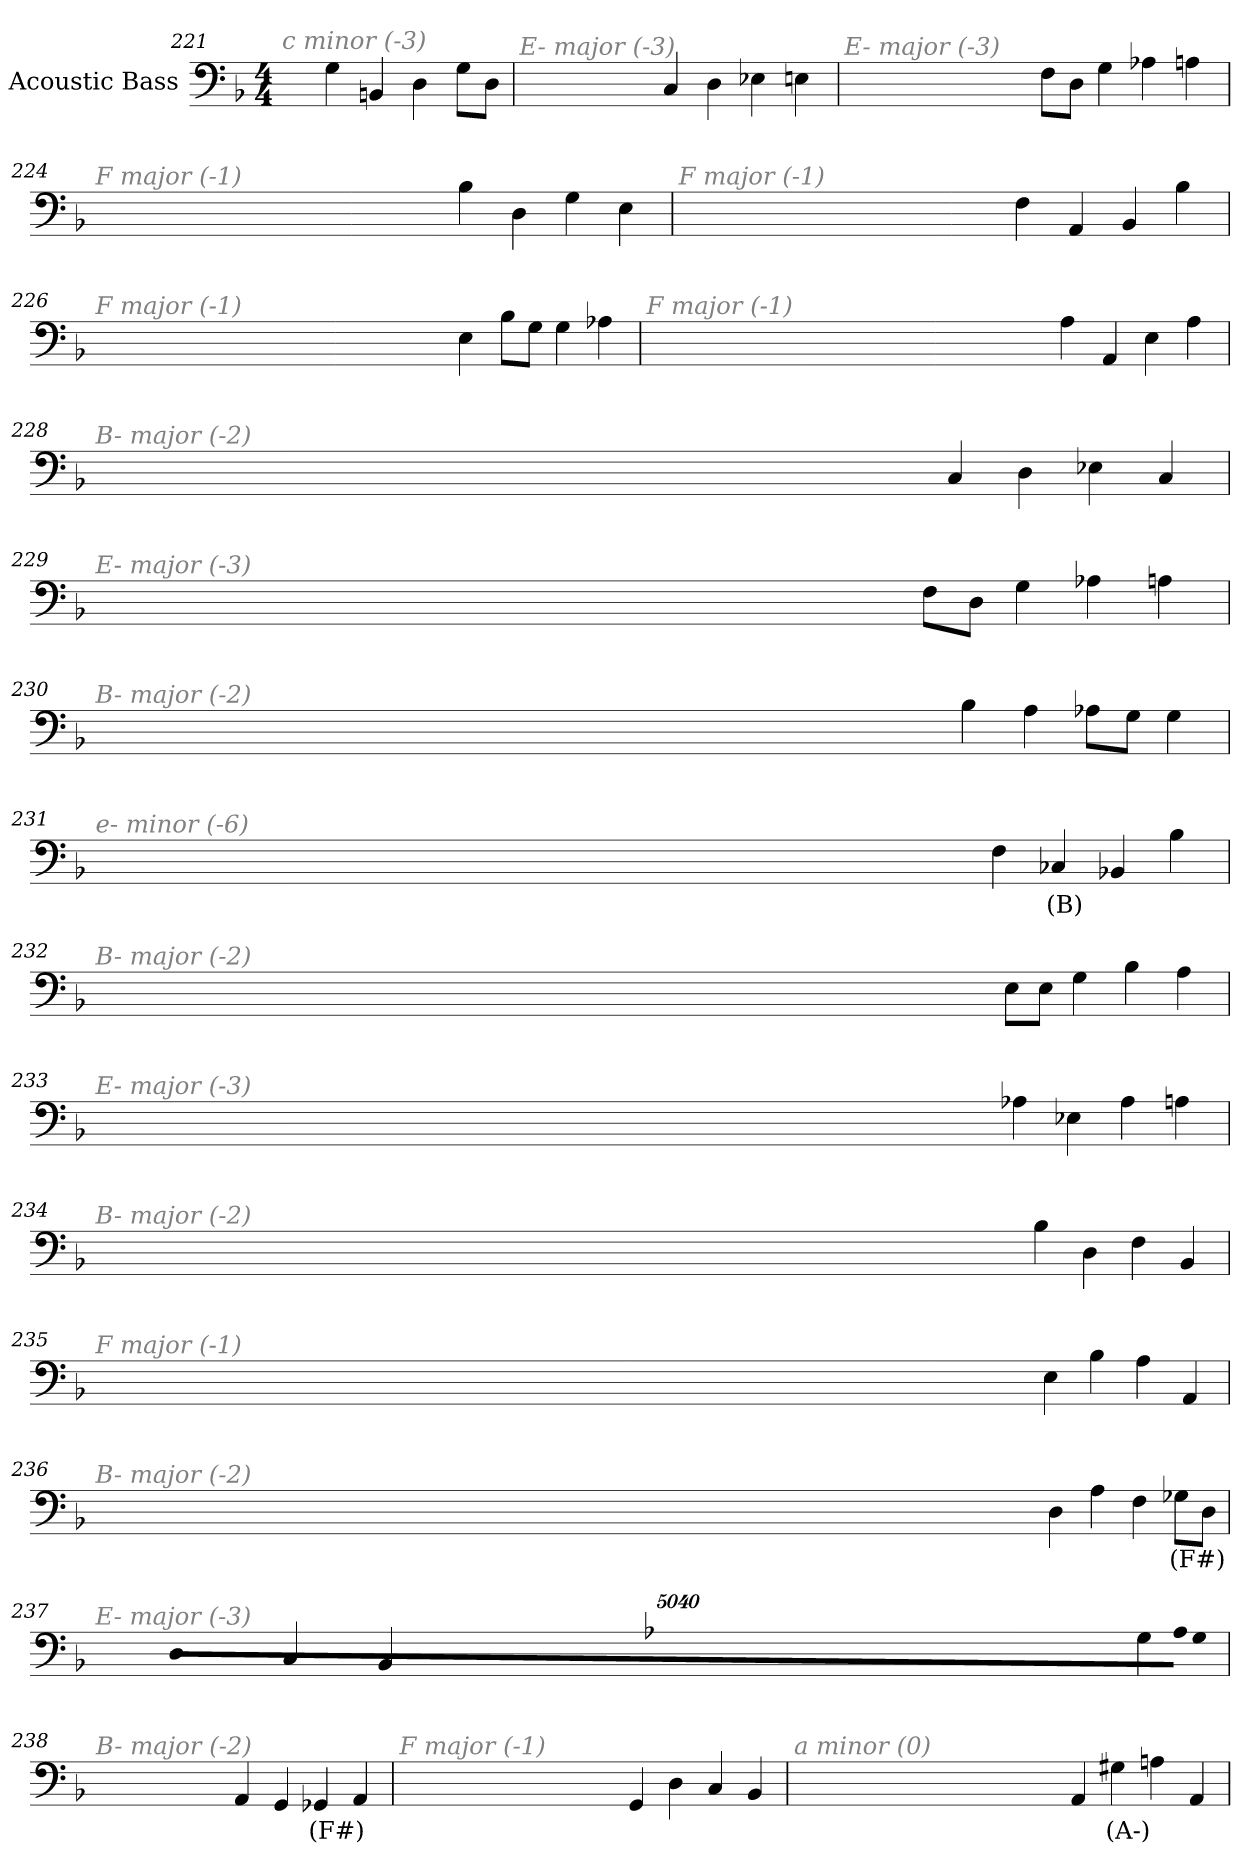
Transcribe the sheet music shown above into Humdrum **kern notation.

**kern	**text
*part1	*part1
*staff1	*staff1
*I"Acoustic Bass	*
*clefF4	*
*ITrd7c12	*
*k[b-]	*
*F:	*
*M4/4	*
=221	=221
!LO:TX:i:color=#808080:t=c minor (-3)	!
4GG	.
4BBBn	.
4DD	.
8GGL	.
8DDJ	.
=222	=222
!LO:TX:i:color=#808080:t=E- major (-3)	!
4CC	.
4DD	.
4EE-X	.
4EEn	.
=223	=223
!LO:TX:i:color=#808080:t=E- major (-3)	!
8FFL	.
8DDJ	.
4GG	.
4AA-X	.
4AAn	.
=224	=224
!LO:TX:i:color=#808080:t=F major (-1)	!
4BB-	.
4DD	.
4GG	.
4EE	.
=225	=225
!LO:TX:i:color=#808080:t=F major (-1)	!
4FF	.
4AAA	.
4BBB-	.
4BB-	.
=226	=226
!LO:TX:i:color=#808080:t=F major (-1)	!
4EE	.
8BB-L	.
8GGJ	.
4GG	.
4AA-X	.
=227	=227
!LO:TX:i:color=#808080:t=F major (-1)	!
4AA	.
4AAA	.
4EE	.
4AA	.
=228	=228
!LO:TX:i:color=#808080:t=B- major (-2)	!
4CC	.
4DD	.
4EE-X	.
4CC	.
=229	=229
!LO:TX:i:color=#808080:t=E- major (-3)	!
8FFL	.
8DDJ	.
4GG	.
4AA-X	.
4AAn	.
=230	=230
!LO:TX:i:color=#808080:t=B- major (-2)	!
4BB-	.
4AA	.
8AA-XL	.
8GGJ	.
4GG	.
=231	=231
!LO:TX:i:color=#808080:t=e- minor (-6)	!
4FF	.
4CC-Xi	(B)
4BBB-X	.
4BB-	.
=232	=232
!LO:TX:i:color=#808080:t=B- major (-2)	!
8EEL	.
8EEJ	.
4GG	.
4BB-	.
4AA	.
=233	=233
!LO:TX:i:color=#808080:t=E- major (-3)	!
4AA-X	.
4EE-X	.
4AA-	.
4AAn	.
=234	=234
!LO:TX:i:color=#808080:t=B- major (-2)	!
4BB-	.
4DD	.
4FF	.
4BBB-	.
=235	=235
!LO:TX:i:color=#808080:t=F major (-1)	!
4EE	.
4BB-	.
4AA	.
4AAA	.
=236	=236
!LO:TX:i:color=#808080:t=B- major (-2)	!
4DD	.
4AA	.
4FF	.
8GG-XiL	(F#)
8DDJ	.
=237	=237
!LO:TX:i:color=#808080:t=E- major (-3)	!
4GG	.
!LO:N:vis=8	!
40320%3347AA-XL	.
!LO:N:vis=8	!
40320%3347GG	.
!LO:N:vis=8	!
40320%3347DDJ	.
4CC	.
4BBB-	.
=238	=238
!LO:TX:i:color=#808080:t=B- major (-2)	!
4AAA	.
4GGG	.
4GGG-Xi	(F#)
4AAA	.
=239	=239
!LO:TX:i:color=#808080:t=F major (-1)	!
4GGG	.
4DD	.
4CC	.
4BBB-	.
=240	=240
!LO:TX:i:color=#808080:t=a minor (0)	!
4AAA	.
4GG#Xi	(A-)
4AAn	.
4AAA	.
=	=
*-	*-
